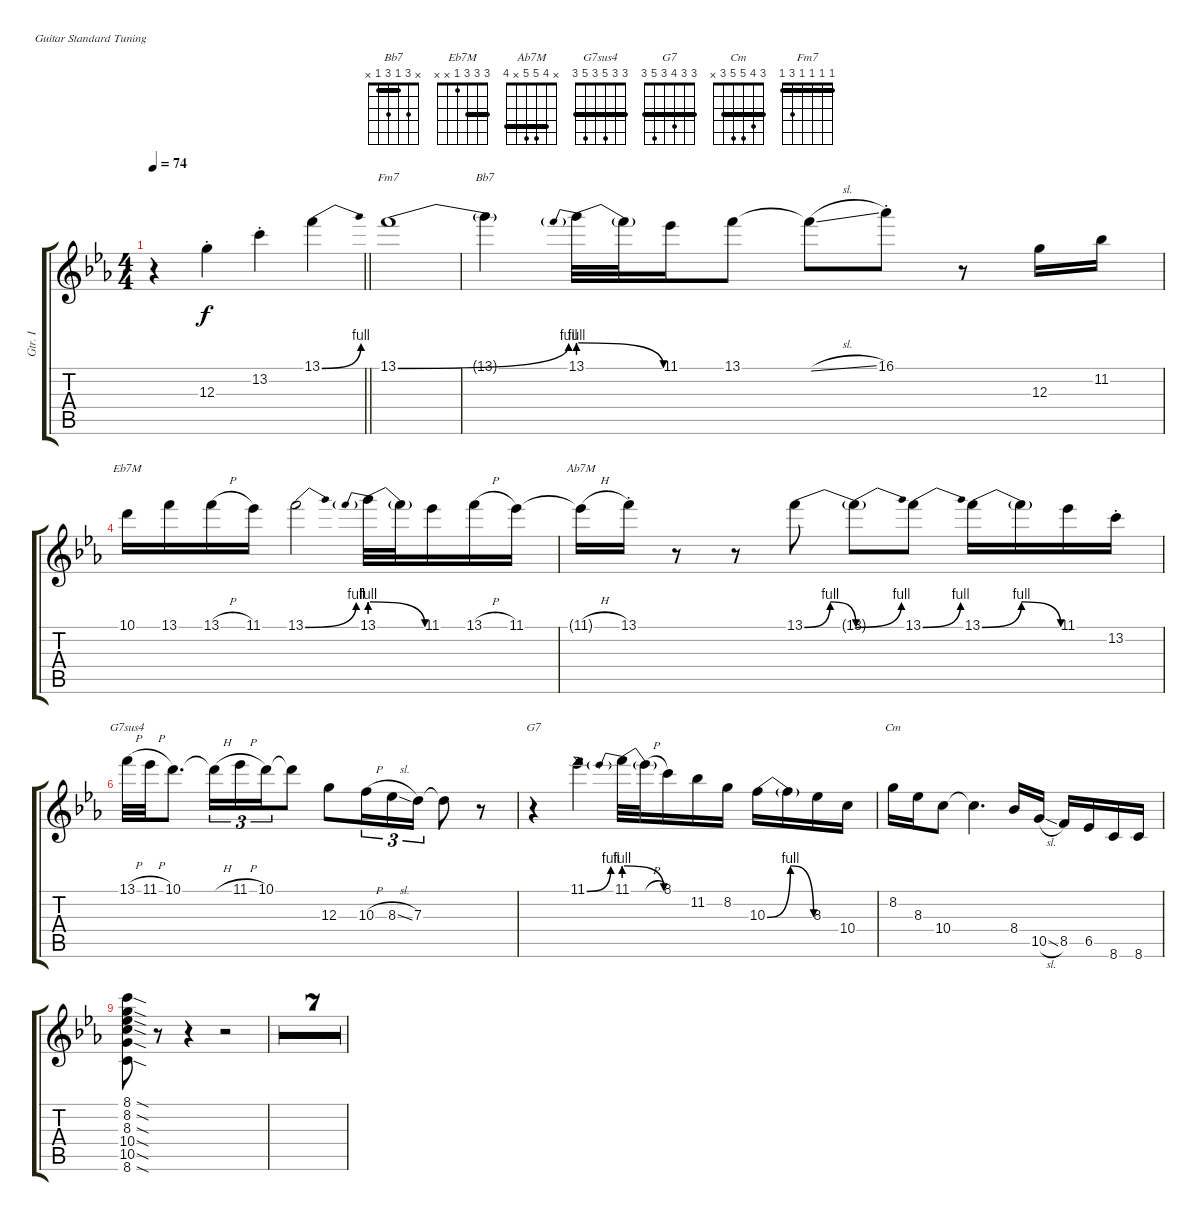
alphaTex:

\bracketExtendMode groupsimilarinstruments
\otherSystemsTrackNameOrientation horizontal
\defaultBarNumberDisplay FirstOfSystem
\track ("Guitar I" "Gtr. I") {mute multiBarRest instrument distortionguitar}
\staff {score tabs}
\tuning (E4 B3 G3 D3 A2 E2)
\chord ("Bb7" x 3 1 3 1 x) {showfingering false barre 1}
\chord ("Eb7M" 3 3 3 1 x x) {showfingering false barre (3 3)}
\chord ("Ab7M" x 4 5 5 x 4) {showfingering false barre 4}
\chord ("G7sus4" 3 3 5 3 5 3) {showfingering false barre (3 3 3)}
\chord ("G7" 3 3 4 3 5 3) {showfingering false barre (3 3 3)}
\chord ("Cm" 3 4 5 5 3 x) {showfingering false barre 3}
\chord ("Fm7" 1 1 1 1 3 1) {showfingering false barre (1 1 1 1)}
\ts (4 4)
\tempo 74
\clef g2
\barLineRight lightlight
\ks eb
r.4{dy mf beam Down} 12.3{st acc forcenatural}.4{dy f beam Down} 13.2{st acc forcenatural}.4{beam Down} 13.1{be (bend 0 0 15 4) acc forcenatural}.4{beam Down} |
13.1{be (bend 0 0 3 4) acc forcenatural}.1{ch "Fm7" beam Down} |
13.1{t}.4{ch "Bb7" beam Down} 13.1{be (prebendrelease 0 4 15 0)}.32{beam Down} 13.1{t acc forcenatural}.32{beam Down} 11.1{acc b}.16{beam Down} 13.1{acc forcenatural}.8{beam Down} 13.1{sl t acc forcenatural}.8{beam Down} 16.1{st acc b}.8{beam Down} r.8{beam Down} 12.3{acc forcenatural}.16{beam Down} 11.2{acc b}.16{beam Down} |
10.1{acc forcenatural}.16{ch "Eb7M" beam Down} 13.1{acc forcenatural}.16{beam Down} 13.1{h acc forcenatural}.16{beam Down} 11.1{acc b}.16{beam Down} 13.1{be (bend 0 0 9 4) acc forcenatural}.2{beam Down} 13.1{be (prebendrelease 0 4 15 0)}.32{beam Down} 13.1{t acc forcenatural}.32{beam Down} 11.1{acc b}.16{beam Down} 13.1{h acc forcenatural}.16{beam Down} 11.1{acc b}.16{beam Down} |
11.1{h t acc b}.16{ch "Ab7M" beam Down} 13.1{st acc forcenatural}.16{beam Down} r.8{beam Down} r.8{beam Down} 13.1{be (bendrelease 0 0 10.2 4 50.4 4 59.4 0) acc forcenatural}.8{beam Down} 13.1{be (bend 0 0 15 4) t acc forcenatural}.8{beam Down} 13.1{be (bend 0 0 15 4) acc forcenatural}.8{beam Down} 13.1{be (bendrelease 0 0 10.2 4 20.4 4 30 0) acc forcenatural}.16{beam Down} 13.1{t acc forcenatural}.16{beam Down} 11.1{acc b}.16{beam Down} 13.2{st acc forcenatural}.16{beam Down} |
13.1{h acc forcenatural}.32{ch "G7sus4" beam Down} 11.1{h acc b}.32{beam Down} 10.1{acc forcenatural}.8{d beam Down} 10.1{h t acc forcenatural}.16{tu (3 2) beam Down} 11.1{h acc b}.16{tu (3 2) beam Down} 10.1{acc forcenatural}.16{tu (3 2) beam Down beam merge} 10.1{t acc forcenatural}.8{beam Down} 12.3{acc forcenatural}.8{beam Down beam merge} 10.3{h acc forcenatural}.16{tu (3 2) beam Down} 8.3{sl acc b}.16{tu (3 2) beam Down} 7.3{acc forcenatural}.16{tu (3 2) beam Down} 7.3{t acc forcenatural}.8{beam Down} r.8{beam Down} |
r.4{ch "G7" beam Down} 11.1{be (bend 0 0 15 4) acc b}.4{beam Down} 11.1{be (prebendrelease 0 4 59.4 0)}.32{beam Down} 11.1{h t acc b}.32{beam Down} 8.1{acc forcenatural}.16{beam Down} 11.2{acc b}.16{beam Down} 8.2{acc forcenatural}.16{beam Down} 10.3{be (bendrelease 0 0 10.2 4 20.4 4 30 0) acc forcenatural}.16{beam Down} 10.3{t acc forcenatural}.16{beam Down} 8.3{acc b}.16{beam Down} 10.4{acc forcenatural}.16{beam Down} |
8.2{acc forcenatural}.16{ch "Cm" beam Down} 8.3{acc b}.16{beam Down} 10.4{acc forcenatural}.8{beam Down} 10.4{t acc forcenatural}.4{d beam Down} 8.4{acc b}.16{beam Up} 10.5{sl acc forcenatural}.16{beam Up} 8.5{acc forcenatural}.16{beam Up} 6.5{acc b}.16{beam Up} 8.6{acc forcenatural}.16{beam Up} 8.6{acc forcenatural}.16{beam Up} |
(8.1{sod acc forcenatural} 8.2{sod acc forcenatural} 8.3{sod acc b} 10.4{sod acc forcenatural} 10.5{sod acc forcenatural} 8.6{sod acc forcenatural}).8{beam Down} r.8{beam Down} r.4{beam Down} r.2{beam Down} |
r.1{beam Down} |
r.1{beam Down} |
r.1{beam Down} |
r.1{beam Down} |
r.1{beam Down} |
r.1{beam Down} |
r.1{beam Down}
